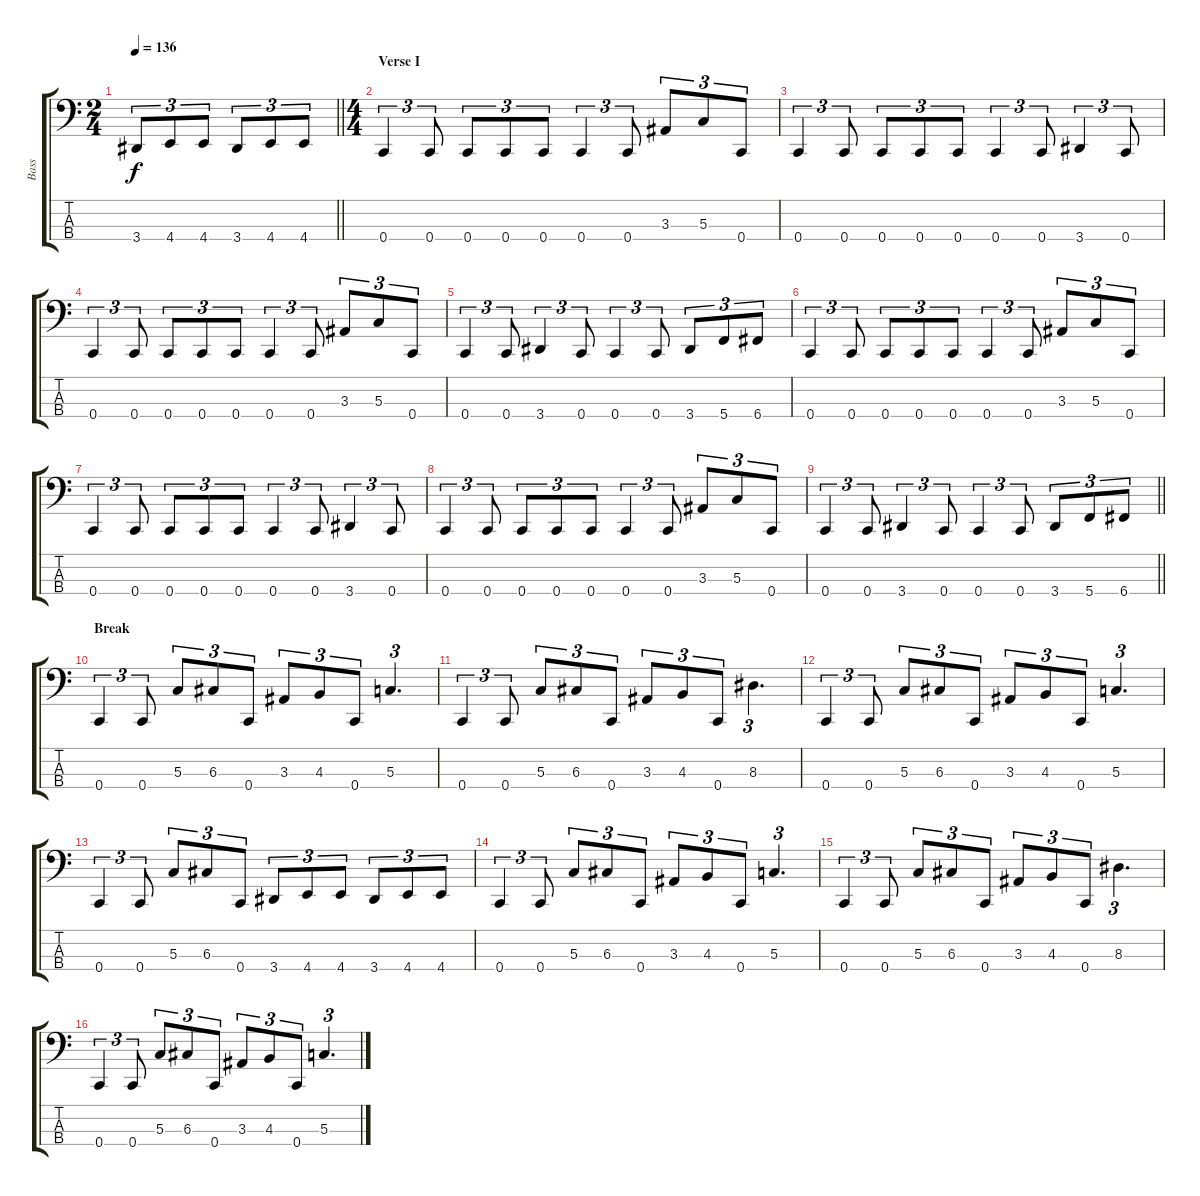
\track ("Bass" "Bass") {instrument electricbassfinger}
\staff {score tabs}
\tuning (F2 C2 G1 C1) {hide}
\ts (2 4)
\tempo 136
\clef f4
\barLineRight lightlight
\ks c
3.4.8{tu (3 2) dy f} 4.4.8{tu (3 2)} 4.4.8{tu (3 2)} 3.4.8{tu (3 2)} 4.4.8{tu (3 2)} 4.4.8{tu (3 2)} |
\ts (4 4)
\section ("" "Verse I")
0.4.4{tu (3 2)} 0.4.8{tu (3 2)} 0.4.8{tu (3 2)} 0.4.8{tu (3 2)} 0.4.8{tu (3 2)} 0.4.4{tu (3 2)} 0.4.8{tu (3 2)} 3.3.8{tu (3 2)} 5.3.8{tu (3 2)} 0.4.8{tu (3 2)} |
0.4.4{tu (3 2)} 0.4.8{tu (3 2)} 0.4.8{tu (3 2)} 0.4.8{tu (3 2)} 0.4.8{tu (3 2)} 0.4.4{tu (3 2)} 0.4.8{tu (3 2)} 3.4.4{tu (3 2)} 0.4.8{tu (3 2)} |
0.4.4{tu (3 2)} 0.4.8{tu (3 2)} 0.4.8{tu (3 2)} 0.4.8{tu (3 2)} 0.4.8{tu (3 2)} 0.4.4{tu (3 2)} 0.4.8{tu (3 2)} 3.3.8{tu (3 2)} 5.3.8{tu (3 2)} 0.4.8{tu (3 2)} |
0.4.4{tu (3 2)} 0.4.8{tu (3 2)} 3.4.4{tu (3 2)} 0.4.8{tu (3 2)} 0.4.4{tu (3 2)} 0.4.8{tu (3 2)} 3.4.8{tu (3 2)} 5.4.8{tu (3 2)} 6.4.8{tu (3 2)} |
0.4.4{tu (3 2)} 0.4.8{tu (3 2)} 0.4.8{tu (3 2)} 0.4.8{tu (3 2)} 0.4.8{tu (3 2)} 0.4.4{tu (3 2)} 0.4.8{tu (3 2)} 3.3.8{tu (3 2)} 5.3.8{tu (3 2)} 0.4.8{tu (3 2)} |
0.4.4{tu (3 2)} 0.4.8{tu (3 2)} 0.4.8{tu (3 2)} 0.4.8{tu (3 2)} 0.4.8{tu (3 2)} 0.4.4{tu (3 2)} 0.4.8{tu (3 2)} 3.4.4{tu (3 2)} 0.4.8{tu (3 2)} |
0.4.4{tu (3 2)} 0.4.8{tu (3 2)} 0.4.8{tu (3 2)} 0.4.8{tu (3 2)} 0.4.8{tu (3 2)} 0.4.4{tu (3 2)} 0.4.8{tu (3 2)} 3.3.8{tu (3 2)} 5.3.8{tu (3 2)} 0.4.8{tu (3 2)} |
\barLineRight lightlight
0.4.4{tu (3 2)} 0.4.8{tu (3 2)} 3.4.4{tu (3 2)} 0.4.8{tu (3 2)} 0.4.4{tu (3 2)} 0.4.8{tu (3 2)} 3.4.8{tu (3 2)} 5.4.8{tu (3 2)} 6.4.8{tu (3 2)} |
\section ("" "Break")
0.4.4{tu (3 2)} 0.4.8{tu (3 2)} 5.3.8{tu (3 2)} 6.3.8{tu (3 2)} 0.4.8{tu (3 2)} 3.3.8{tu (3 2)} 4.3.8{tu (3 2)} 0.4.8{tu (3 2)} 5.3.4{d tu (3 2)} |
0.4.4{tu (3 2)} 0.4.8{tu (3 2)} 5.3.8{tu (3 2)} 6.3.8{tu (3 2)} 0.4.8{tu (3 2)} 3.3.8{tu (3 2)} 4.3.8{tu (3 2)} 0.4.8{tu (3 2)} 8.3.4{d tu (3 2)} |
0.4.4{tu (3 2)} 0.4.8{tu (3 2)} 5.3.8{tu (3 2)} 6.3.8{tu (3 2)} 0.4.8{tu (3 2)} 3.3.8{tu (3 2)} 4.3.8{tu (3 2)} 0.4.8{tu (3 2)} 5.3.4{d tu (3 2)} |
0.4.4{tu (3 2)} 0.4.8{tu (3 2)} 5.3.8{tu (3 2)} 6.3.8{tu (3 2)} 0.4.8{tu (3 2)} 3.4.8{tu (3 2)} 4.4.8{tu (3 2)} 4.4.8{tu (3 2)} 3.4.8{tu (3 2)} 4.4.8{tu (3 2)} 4.4.8{tu (3 2)} |
0.4.4{tu (3 2)} 0.4.8{tu (3 2)} 5.3.8{tu (3 2)} 6.3.8{tu (3 2)} 0.4.8{tu (3 2)} 3.3.8{tu (3 2)} 4.3.8{tu (3 2)} 0.4.8{tu (3 2)} 5.3.4{d tu (3 2)} |
0.4.4{tu (3 2)} 0.4.8{tu (3 2)} 5.3.8{tu (3 2)} 6.3.8{tu (3 2)} 0.4.8{tu (3 2)} 3.3.8{tu (3 2)} 4.3.8{tu (3 2)} 0.4.8{tu (3 2)} 8.3.4{d tu (3 2)} |
0.4.4{tu (3 2)} 0.4.8{tu (3 2)} 5.3.8{tu (3 2)} 6.3.8{tu (3 2)} 0.4.8{tu (3 2)} 3.3.8{tu (3 2)} 4.3.8{tu (3 2)} 0.4.8{tu (3 2)} 5.3.4{d tu (3 2)}
